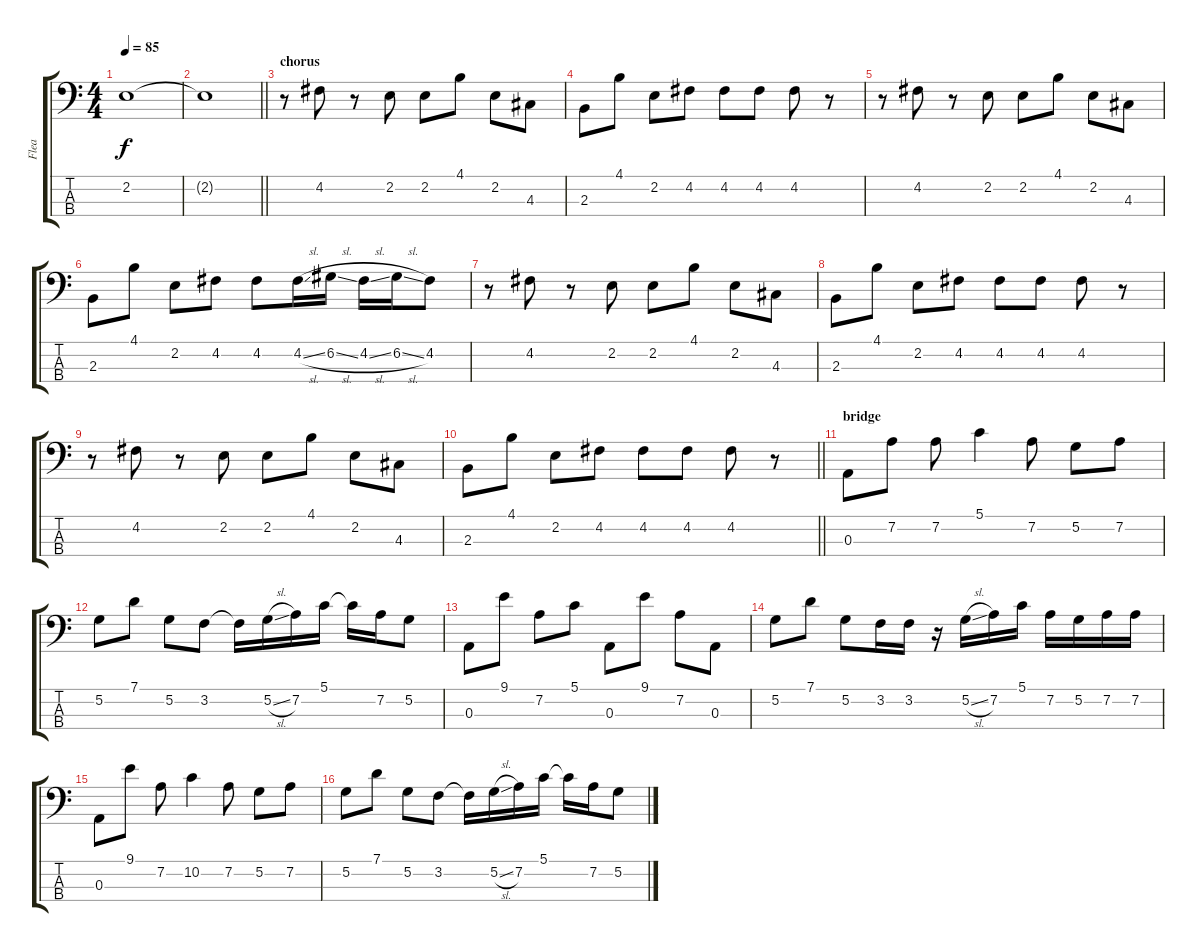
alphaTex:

\track ("Flea" "Flea") {instrument electricbassfinger}
\staff {score tabs}
\tuning (G2 D2 A1 E1) {hide}
\ts (4 4)
\tempo 85
\clef f4
\ks c
2.2.1{dy f} |
\barLineRight lightlight
2.2{t}.1 |
\section ("" "chorus")
r.8 4.2.8 r.8 2.2.8 2.2.8 4.1.8 2.2.8 4.3.8 |
2.3.8 4.1.8 2.2.8 4.2.8 4.2.8 4.2.8 4.2.8 r.8 |
r.8 4.2.8 r.8 2.2.8 2.2.8 4.1.8 2.2.8 4.3.8 |
2.3.8 4.1.8 2.2.8 4.2.8 4.2.8 4.2{sl}.16 6.2{sl}.16 4.2{sl}.16 6.2{sl}.16 4.2.8 |
r.8 4.2.8 r.8 2.2.8 2.2.8 4.1.8 2.2.8 4.3.8 |
2.3.8 4.1.8 2.2.8 4.2.8 4.2.8 4.2.8 4.2.8 r.8 |
r.8 4.2.8 r.8 2.2.8 2.2.8 4.1.8 2.2.8 4.3.8 |
\barLineRight lightlight
2.3.8 4.1.8 2.2.8 4.2.8 4.2.8 4.2.8 4.2.8 r.8 |
\section ("" "bridge")
0.3.8 7.2.8 7.2.8 5.1.4 7.2.8 5.2.8 7.2.8 |
5.2.8 7.1.8 5.2.8 3.2.8 3.2{t}.16 5.2{sl}.16 7.2.16 5.1.16 5.1{t}.16 7.2.16 5.2.8 |
0.3.8 9.1.8 7.2.8 5.1.8 0.3.8 9.1.8 7.2.8 0.3.8 |
5.2.8 7.1.8 5.2.8 3.2.16 3.2.16 r.16 5.2{sl}.16 7.2.16 5.1.16 7.2.16 5.2.16 7.2.16 7.2.16 |
0.3.8 9.1.8 7.2.8 10.2.4 7.2.8 5.2.8 7.2.8 |
5.2.8 7.1.8 5.2.8 3.2.8 3.2{t}.16 5.2{sl}.16 7.2.16 5.1.16 5.1{t}.16 7.2.16 5.2.8
